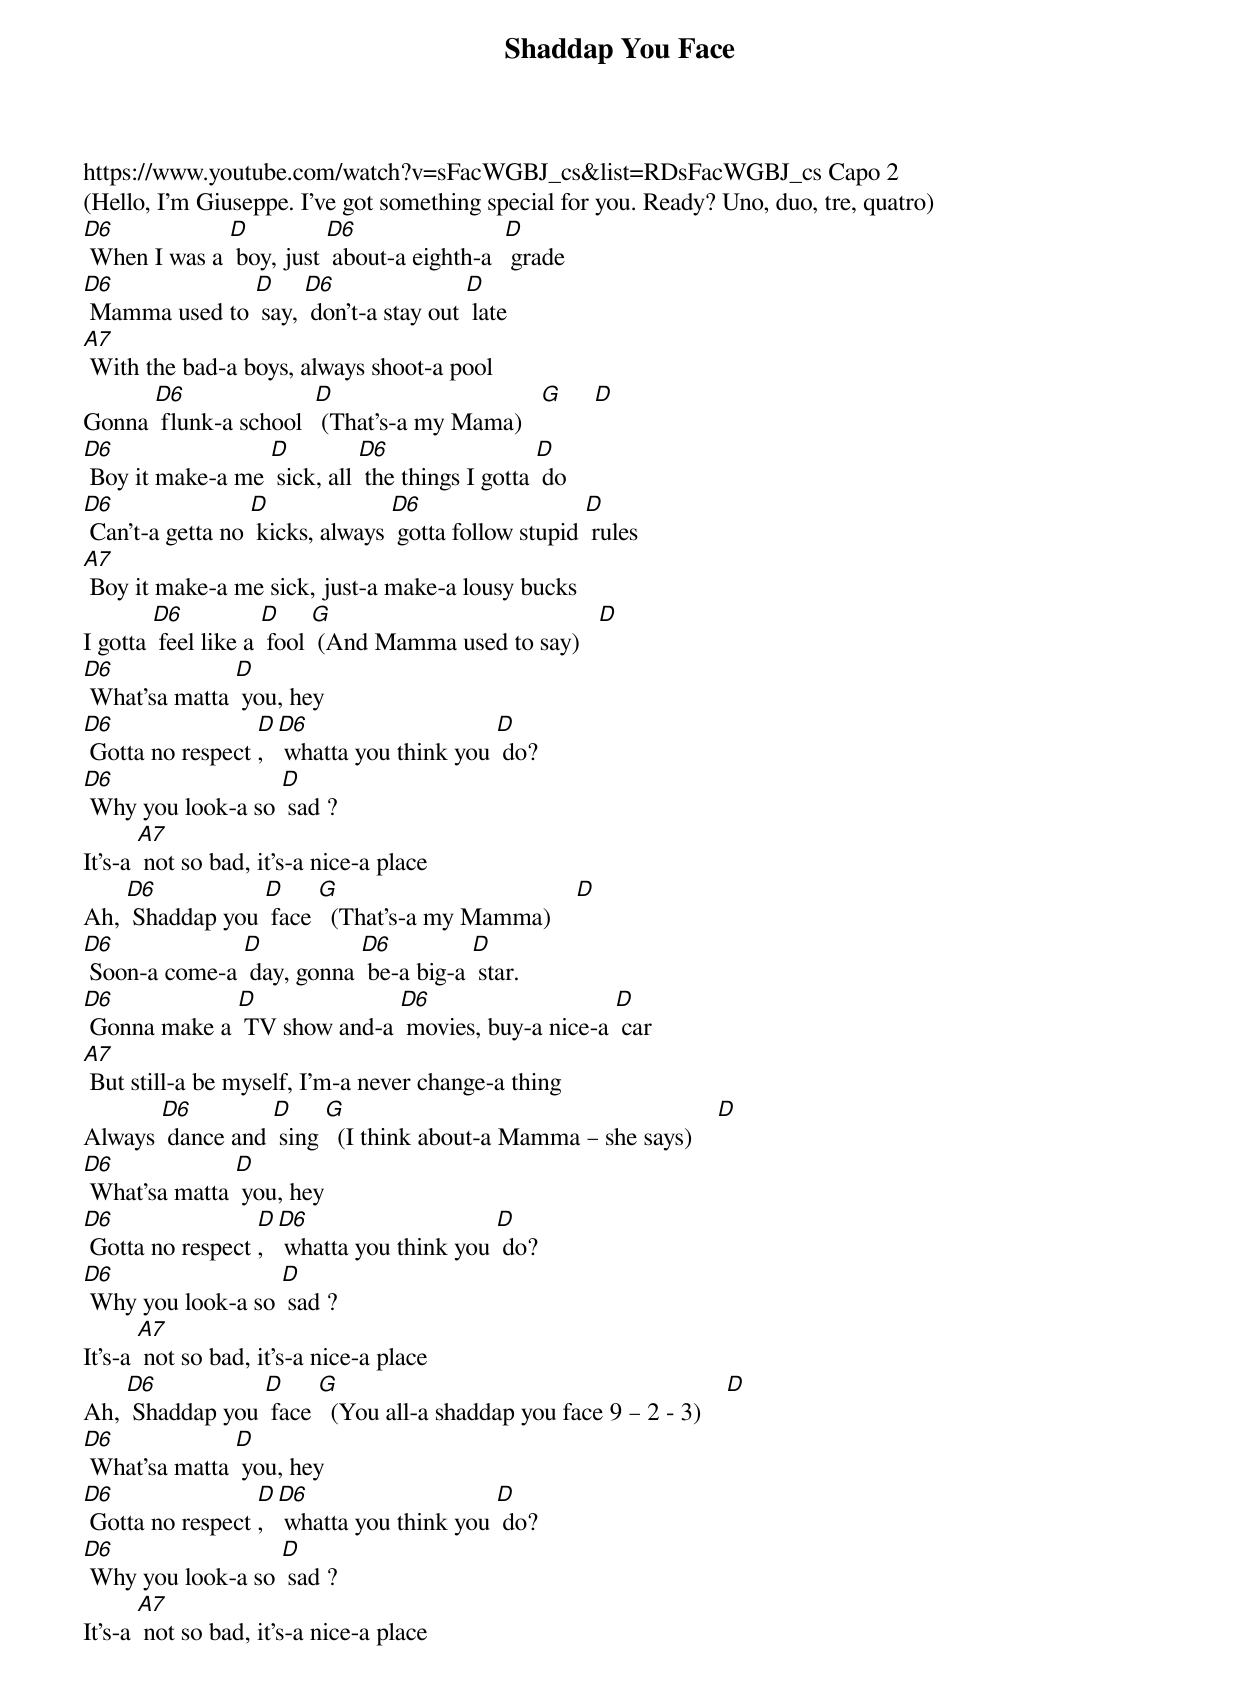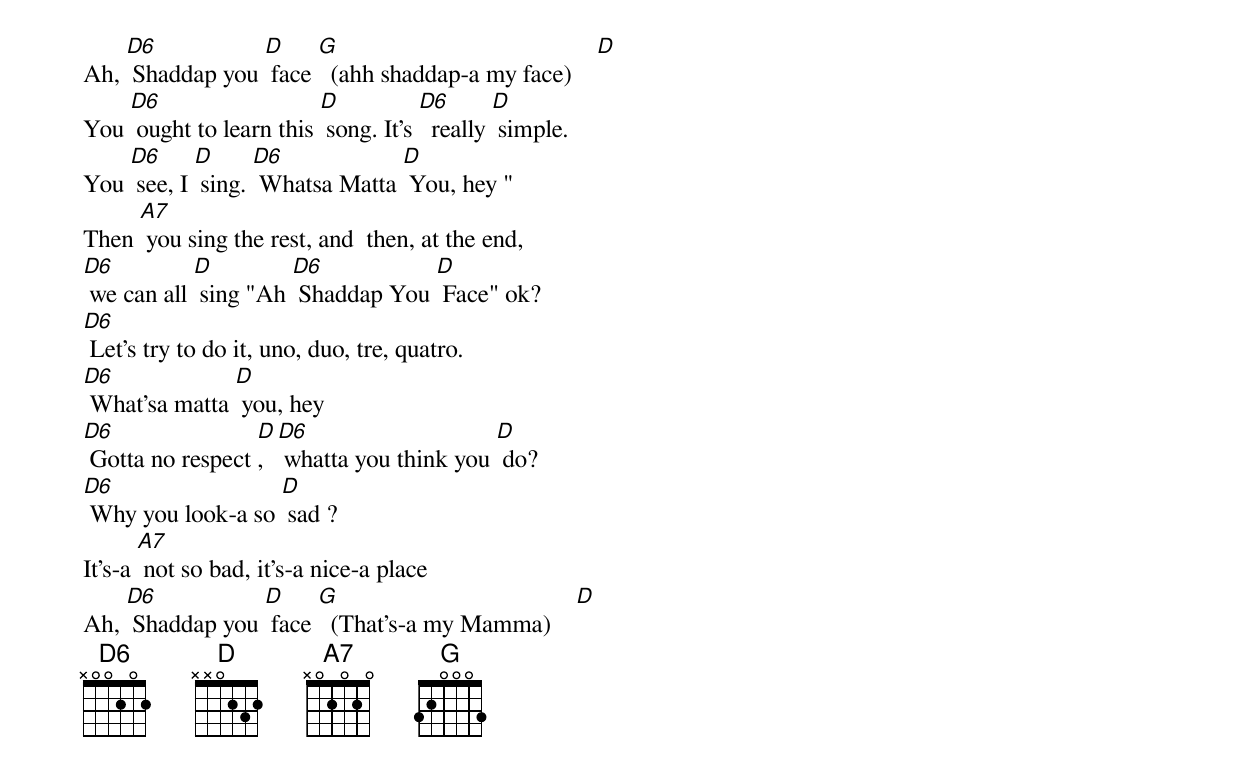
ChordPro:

{t: Shaddap You Face }
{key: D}
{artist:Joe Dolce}
https://www.youtube.com/watch?v=sFacWGBJ_cs&list=RDsFacWGBJ_cs Capo 2
(Hello, I'm Giuseppe. I've got something special for you. Ready? Uno, duo, tre, quatro)
[D6] When I was a [D] boy, just [D6] about-a eighth-a  [D] grade
[D6] Mamma used to [D] say, [D6] don't-a stay out [D] late
[A7] With the bad-a boys, always shoot-a pool
Gonna [D6] flunk-a school  [D] (That’s-a my Mama)   [G]     [D]
{c: }
[D6] Boy it make-a me [D] sick, all [D6] the things I gotta [D] do
[D6] Can't-a getta no [D] kicks, always [D6] gotta follow stupid [D] rules
[A7] Boy it make-a me sick, just-a make-a lousy bucks
I gotta [D6] feel like a [D] fool [G] (And Mamma used to say)   [D]
{c: }
[D6] What'sa matta [D] you, hey
[D6] Gotta no respect [D], [D6] whatta you think you [D] do?
[D6] Why you look-a so [D] sad ?
It's-a [A7] not so bad, it's-a nice-a place
Ah, [D6] Shaddap you [D] face [G]  (That's-a my Mamma)    [D]
{c: }
[D6] Soon-a come-a [D] day, gonna [D6] be-a big-a [D] star.
[D6] Gonna make a [D] TV show and-a [D6] movies, buy-a nice-a [D] car
[A7] But still-a be myself, I’m-a never change-a thing
Always [D6] dance and [D] sing [G]  (I think about-a Mamma – she says)    [D]
{c: }
[D6] What'sa matta [D] you, hey
[D6] Gotta no respect [D], [D6] whatta you think you [D] do?
[D6] Why you look-a so [D] sad ?
It's-a [A7] not so bad, it's-a nice-a place
Ah, [D6] Shaddap you [D] face [G]  (You all-a shaddap you face 9 – 2 - 3)    [D]
{c: }
[D6] What'sa matta [D] you, hey
[D6] Gotta no respect [D], [D6] whatta you think you [D] do?
[D6] Why you look-a so [D] sad ?
It's-a [A7] not so bad, it's-a nice-a place
Ah, [D6] Shaddap you [D] face [G]  (ahh shaddap-a my face)    [D]
{c: }
You [D6] ought to learn this [D] song. It's [D6]  really [D] simple.
You [D6] see, I [D] sing. [D6] Whatsa Matta [D] You, hey "
Then [A7] you sing the rest, and  then, at the end,
[D6] we can all [D] sing "Ah [D6] Shaddap You [D] Face" ok?
[D6] Let's try to do it, uno, duo, tre, quatro.
{c: }
[D6] What'sa matta [D] you, hey
[D6] Gotta no respect [D], [D6] whatta you think you [D] do?
[D6] Why you look-a so [D] sad ?
It's-a [A7] not so bad, it's-a nice-a place
Ah, [D6] Shaddap you [D] face [G]  (That's-a my Mamma)    [D]
